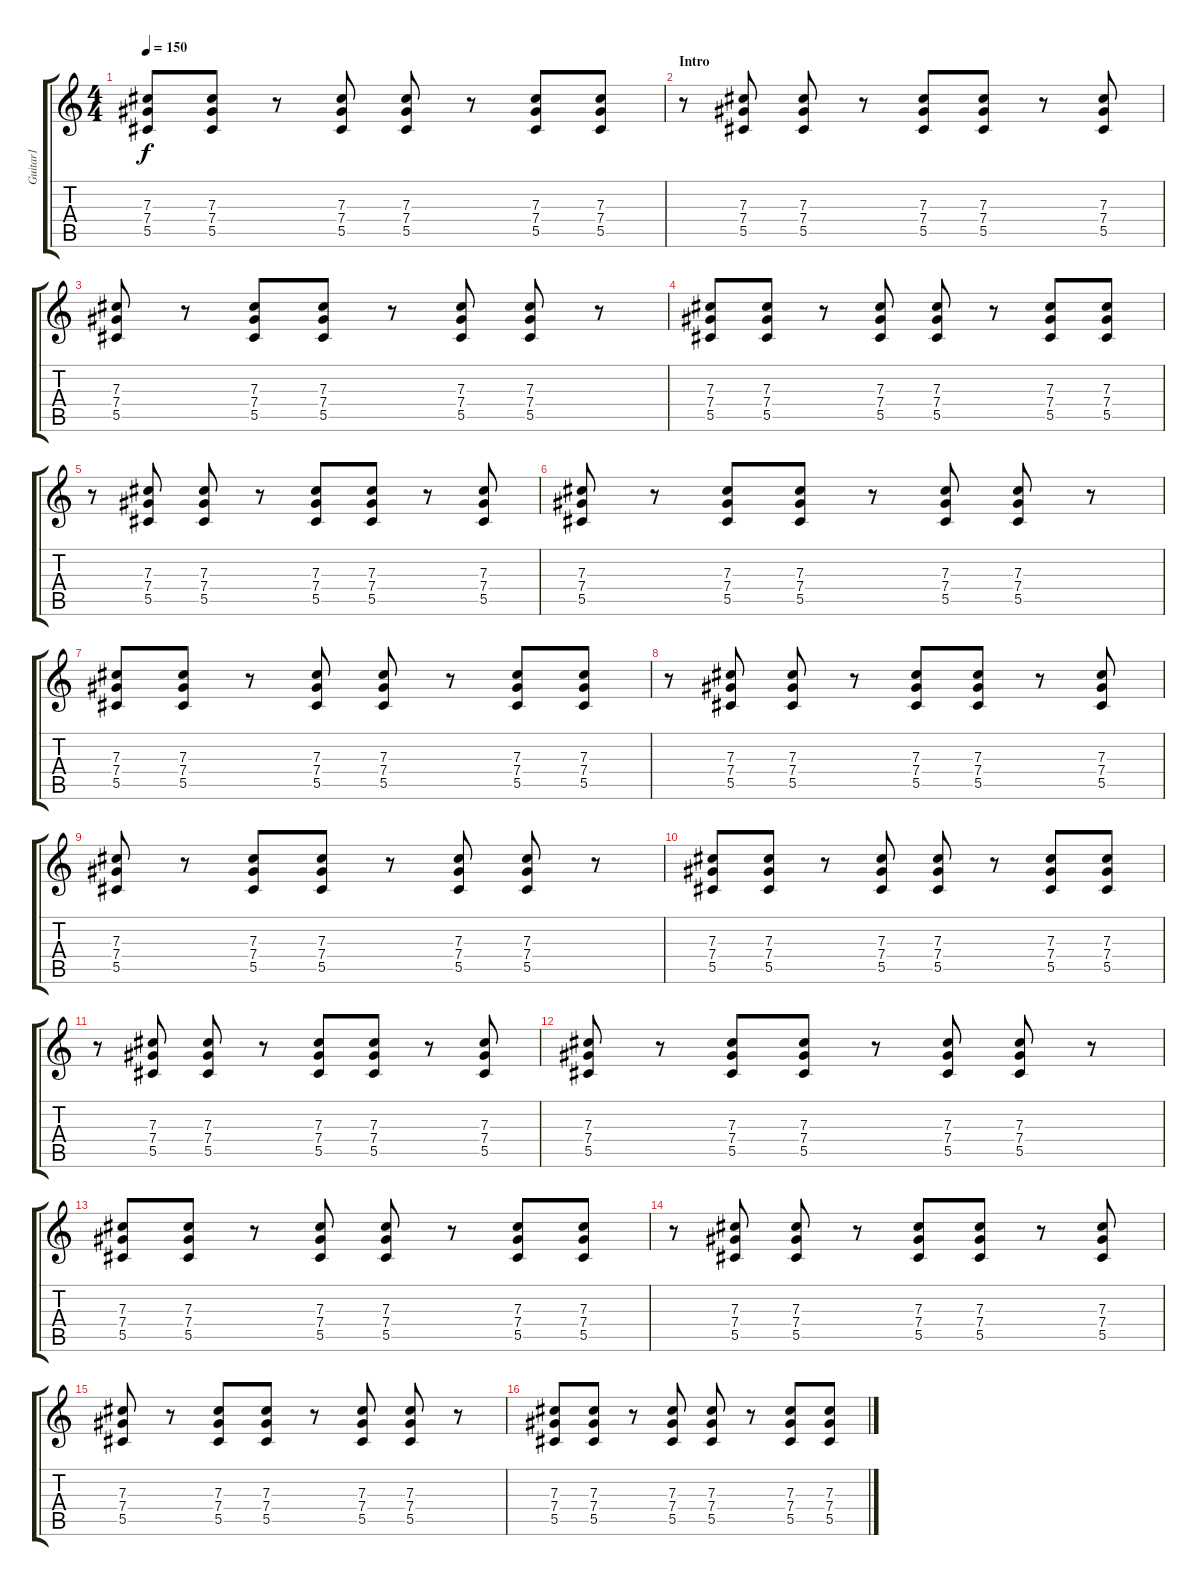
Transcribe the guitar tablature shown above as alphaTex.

\track ("Guitar1" "Guitar1") {instrument distortionguitar}
\staff {score tabs}
\tuning (Eb4 Bb3 Gb3 Db3 Ab2 Db2) {hide}
\ts (4 4)
\tempo 150
\clef g2
\ks c
(7.3 7.4 5.5).8{dy f instrument distortionguitar} (7.3 7.4 5.5).8 r.8 (7.3 7.4 5.5).8 (7.3 7.4 5.5).8 r.8 (7.3 7.4 5.5).8 (7.3 7.4 5.5).8 |
\section ("" "Intro")
r.8 (7.3 7.4 5.5).8 (7.3 7.4 5.5).8 r.8 (7.3 7.4 5.5).8 (7.3 7.4 5.5).8 r.8 (7.3 7.4 5.5).8 |
(7.3 7.4 5.5).8 r.8 (7.3 7.4 5.5).8 (7.3 7.4 5.5).8 r.8 (7.3 7.4 5.5).8 (7.3 7.4 5.5).8 r.8 |
(7.3 7.4 5.5).8 (7.3 7.4 5.5).8 r.8 (7.3 7.4 5.5).8 (7.3 7.4 5.5).8 r.8 (7.3 7.4 5.5).8 (7.3 7.4 5.5).8 |
r.8 (7.3 7.4 5.5).8 (7.3 7.4 5.5).8 r.8 (7.3 7.4 5.5).8 (7.3 7.4 5.5).8 r.8 (7.3 7.4 5.5).8 |
(7.3 7.4 5.5).8 r.8 (7.3 7.4 5.5).8 (7.3 7.4 5.5).8 r.8 (7.3 7.4 5.5).8 (7.3 7.4 5.5).8 r.8 |
(7.3 7.4 5.5).8 (7.3 7.4 5.5).8 r.8 (7.3 7.4 5.5).8 (7.3 7.4 5.5).8 r.8 (7.3 7.4 5.5).8 (7.3 7.4 5.5).8 |
r.8 (7.3 7.4 5.5).8 (7.3 7.4 5.5).8 r.8 (7.3 7.4 5.5).8 (7.3 7.4 5.5).8 r.8 (7.3 7.4 5.5).8 |
(7.3 7.4 5.5).8 r.8 (7.3 7.4 5.5).8 (7.3 7.4 5.5).8 r.8 (7.3 7.4 5.5).8 (7.3 7.4 5.5).8 r.8 |
(7.3 7.4 5.5).8 (7.3 7.4 5.5).8 r.8 (7.3 7.4 5.5).8 (7.3 7.4 5.5).8 r.8 (7.3 7.4 5.5).8 (7.3 7.4 5.5).8 |
r.8 (7.3 7.4 5.5).8 (7.3 7.4 5.5).8 r.8 (7.3 7.4 5.5).8 (7.3 7.4 5.5).8 r.8 (7.3 7.4 5.5).8 |
(7.3 7.4 5.5).8 r.8 (7.3 7.4 5.5).8 (7.3 7.4 5.5).8 r.8 (7.3 7.4 5.5).8 (7.3 7.4 5.5).8 r.8 |
(7.3 7.4 5.5).8 (7.3 7.4 5.5).8 r.8 (7.3 7.4 5.5).8 (7.3 7.4 5.5).8 r.8 (7.3 7.4 5.5).8 (7.3 7.4 5.5).8 |
r.8 (7.3 7.4 5.5).8 (7.3 7.4 5.5).8 r.8 (7.3 7.4 5.5).8 (7.3 7.4 5.5).8 r.8 (7.3 7.4 5.5).8 |
(7.3 7.4 5.5).8 r.8 (7.3 7.4 5.5).8 (7.3 7.4 5.5).8 r.8 (7.3 7.4 5.5).8 (7.3 7.4 5.5).8 r.8 |
(7.3 7.4 5.5).8 (7.3 7.4 5.5).8 r.8 (7.3 7.4 5.5).8 (7.3 7.4 5.5).8 r.8 (7.3 7.4 5.5).8 (7.3 7.4 5.5).8
